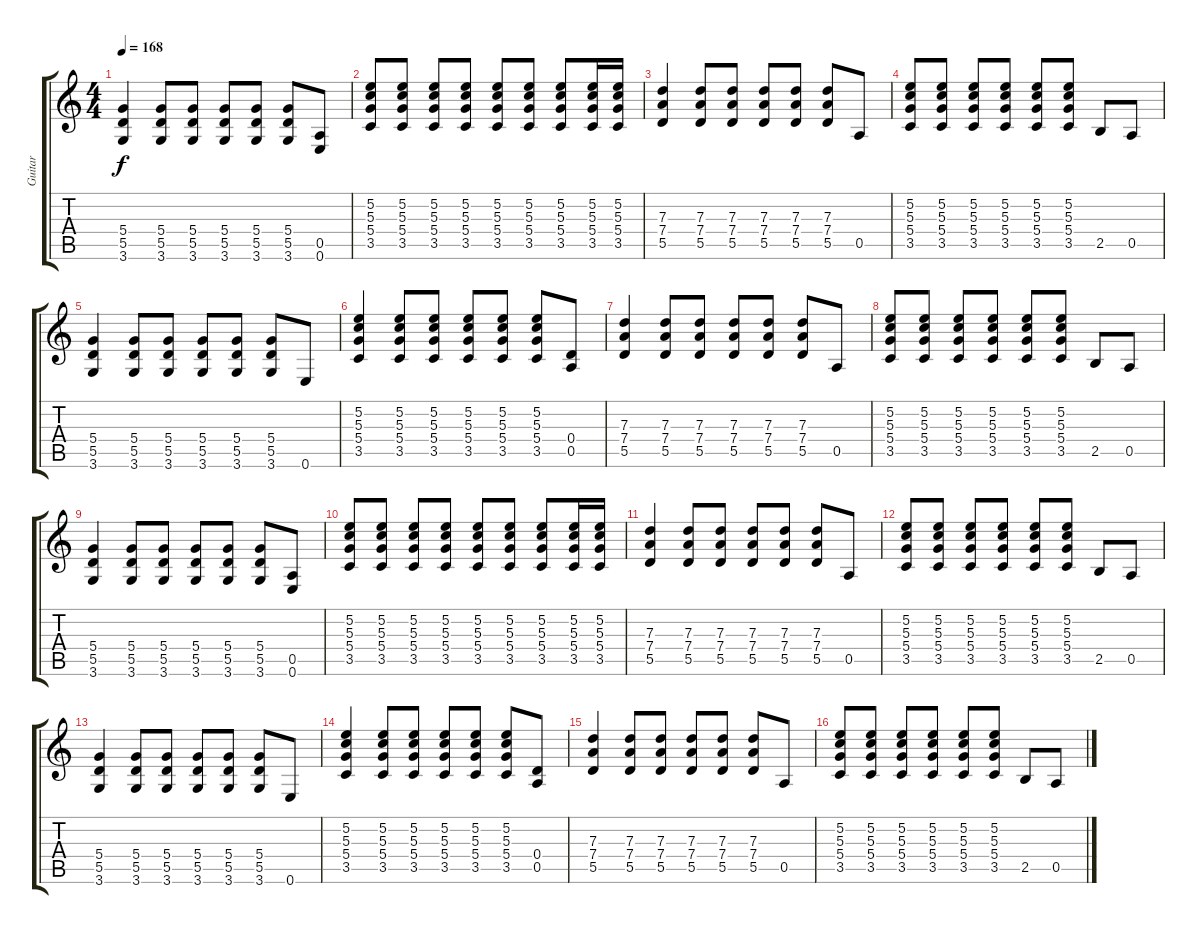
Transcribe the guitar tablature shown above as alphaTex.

\track ("Guitar " "Guitar ") {instrument distortionguitar}
\staff {score tabs}
\tuning (E4 B3 G3 D3 A2 E2) {hide}
\ts (4 4)
\tempo 168
\clef g2
\ks c
(5.4 5.5 3.6).4{dy f} (5.4 5.5 3.6).8 (5.4 5.5 3.6).8 (5.4 5.5 3.6).8 (5.4 5.5 3.6).8 (5.4 5.5 3.6).8 (0.5 0.6).8 |
(5.2 5.3 5.4 3.5).8 (5.2 5.3 5.4 3.5).8 (5.2 5.3 5.4 3.5).8 (5.2 5.3 5.4 3.5).8 (5.2 5.3 5.4 3.5).8 (5.2 5.3 5.4 3.5).8 (5.2 5.3 5.4 3.5).8 (5.2 5.3 5.4 3.5).16 (5.2 5.3 5.4 3.5).16 |
(7.3 7.4 5.5).4 (7.3 7.4 5.5).8 (7.3 7.4 5.5).8 (7.3 7.4 5.5).8 (7.3 7.4 5.5).8 (7.3 7.4 5.5).8 0.5.8 |
(5.2 5.3 5.4 3.5).8 (5.2 5.3 5.4 3.5).8 (5.2 5.3 5.4 3.5).8 (5.2 5.3 5.4 3.5).8 (5.2 5.3 5.4 3.5).8 (5.2 5.3 5.4 3.5).8 2.5.8 0.5.8 |
(5.4 5.5 3.6).4 (5.4 5.5 3.6).8 (5.4 5.5 3.6).8 (5.4 5.5 3.6).8 (5.4 5.5 3.6).8 (5.4 5.5 3.6).8 0.6.8 |
(5.2 5.3 5.4 3.5).4 (5.2 5.3 5.4 3.5).8 (5.2 5.3 5.4 3.5).8 (5.2 5.3 5.4 3.5).8 (5.2 5.3 5.4 3.5).8 (5.2 5.3 5.4 3.5).8 (0.4 0.5).8 |
(7.3 7.4 5.5).4 (7.3 7.4 5.5).8 (7.3 7.4 5.5).8 (7.3 7.4 5.5).8 (7.3 7.4 5.5).8 (7.3 7.4 5.5).8 0.5.8 |
(5.2 5.3 5.4 3.5).8 (5.2 5.3 5.4 3.5).8 (5.2 5.3 5.4 3.5).8 (5.2 5.3 5.4 3.5).8 (5.2 5.3 5.4 3.5).8 (5.2 5.3 5.4 3.5).8 2.5.8 0.5.8 |
(5.4 5.5 3.6).4 (5.4 5.5 3.6).8 (5.4 5.5 3.6).8 (5.4 5.5 3.6).8 (5.4 5.5 3.6).8 (5.4 5.5 3.6).8 (0.5 0.6).8 |
(5.2 5.3 5.4 3.5).8 (5.2 5.3 5.4 3.5).8 (5.2 5.3 5.4 3.5).8 (5.2 5.3 5.4 3.5).8 (5.2 5.3 5.4 3.5).8 (5.2 5.3 5.4 3.5).8 (5.2 5.3 5.4 3.5).8 (5.2 5.3 5.4 3.5).16 (5.2 5.3 5.4 3.5).16 |
(7.3 7.4 5.5).4 (7.3 7.4 5.5).8 (7.3 7.4 5.5).8 (7.3 7.4 5.5).8 (7.3 7.4 5.5).8 (7.3 7.4 5.5).8 0.5.8 |
(5.2 5.3 5.4 3.5).8 (5.2 5.3 5.4 3.5).8 (5.2 5.3 5.4 3.5).8 (5.2 5.3 5.4 3.5).8 (5.2 5.3 5.4 3.5).8 (5.2 5.3 5.4 3.5).8 2.5.8 0.5.8 |
(5.4 5.5 3.6).4 (5.4 5.5 3.6).8 (5.4 5.5 3.6).8 (5.4 5.5 3.6).8 (5.4 5.5 3.6).8 (5.4 5.5 3.6).8 0.6.8 |
(5.2 5.3 5.4 3.5).4 (5.2 5.3 5.4 3.5).8 (5.2 5.3 5.4 3.5).8 (5.2 5.3 5.4 3.5).8 (5.2 5.3 5.4 3.5).8 (5.2 5.3 5.4 3.5).8 (0.4 0.5).8 |
(7.3 7.4 5.5).4 (7.3 7.4 5.5).8 (7.3 7.4 5.5).8 (7.3 7.4 5.5).8 (7.3 7.4 5.5).8 (7.3 7.4 5.5).8 0.5.8 |
(5.2 5.3 5.4 3.5).8 (5.2 5.3 5.4 3.5).8 (5.2 5.3 5.4 3.5).8 (5.2 5.3 5.4 3.5).8 (5.2 5.3 5.4 3.5).8 (5.2 5.3 5.4 3.5).8 2.5.8 0.5.8
